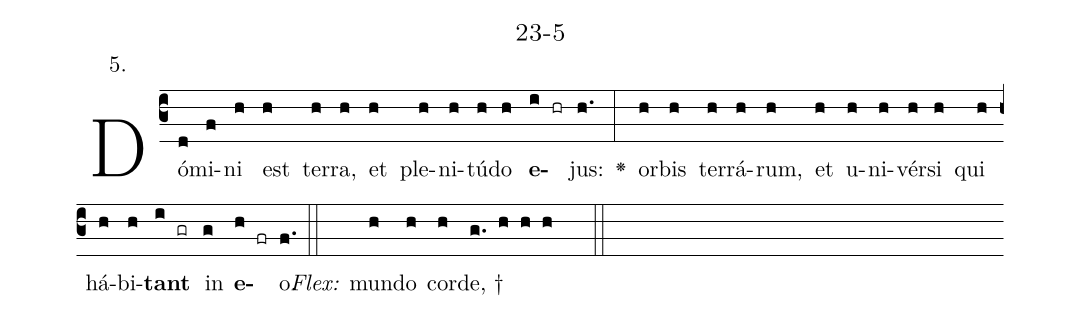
name: 23-5;
annotation: 5.;
%%
(c3)Dó(d)mi(f)ni(h) est(h) ter(h)ra,(h) et(h) ple(h)ni(h)tú(h)do(h) <b>e</b>(i hr)jus:(h.) <v>\greheightstar</v>(:) or(h)bis(h) ter(h)rá(h)rum,(h) et(h) u(h)ni(h)vér(h)si(h) qui(h) há(h)bi(h)<b>tant</b>(i gr) in(g) <b>e</b>(h fr)o.(f.) (::)
<i>Flex:</i>()  mun(h)do(h) cor(h)de, †(g. h h h  ::)

%E(h) u(h) o(i) u(g) a(h) e.(f.) (::)
